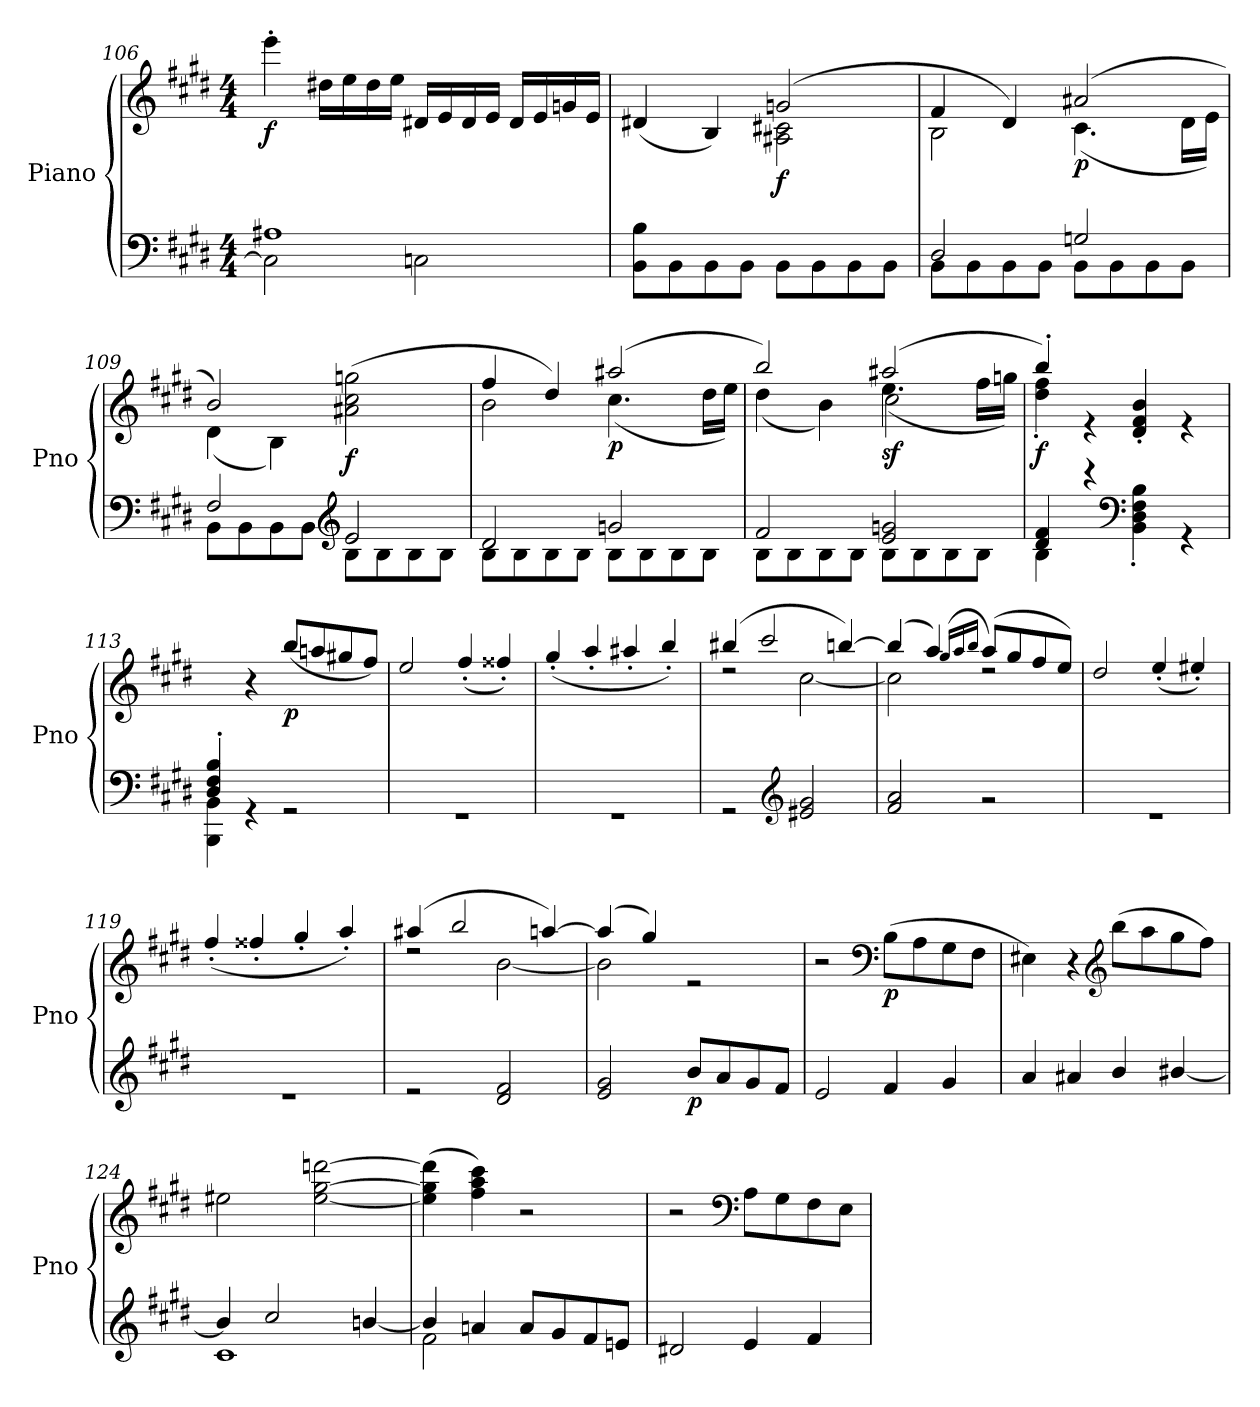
**kern	**kern	**dynam
*part1	*part1	*part1
*staff2	*staff1	*staff1/2
*I"Piano	*	*
*I'Pno	*	*
!!LO:LB:g=z
*clefF4	*clefG2	*
*k[f#c#g#d#]	*k[f#c#g#d#]	*
*M4/4	*M4/4	*
=106	=106	=106
*^	*	*
*	*^	*	*
!	!	!	!	!LO:DY:b
1ryy	1A#X	2C\]	4eee'\	f
.	.	.	16dd#X\LL	.
.	.	.	16ee\	.
.	.	.	16dd#\	.
.	.	.	16ee\JJ	.
.	.	2Cn\	16d#X/LL	.
.	.	.	16e/	.
.	.	.	16d#/	.
.	.	.	16e/JJ	.
.	.	.	16d#/LL	.
.	.	.	16e/	.
.	.	.	16gn/	.
.	.	.	16e/JJ	.
*	*v	*v	*	*
=107	=107	=107	=107
*	*	*^	*
1ryy	8BB\ 8B\L	(4d#X/	2ryy	.
.	8BB\	.	.	.
.	8BB\	4B/)	.	.
.	8BB\J	.	.	.
!	!	!	!	!LO:DY:b
.	8BB\L	(2gn/	2A#X\ 2c#X\	f
.	8BB\	.	.	.
.	8BB\	.	.	.
.	8BB\J	.	.	.
=108	=108	=108	=108	=108
*	*^	*	*	*
1ryy	2D#/	8BB\L	4f#/	2B\	.
.	.	8BB\	.	.	.
.	.	8BB\	4d#/)	.	.
.	.	8BB\J	.	.	.
!	!	!	!	!	!LO:DY:b
.	2Gn/	8BB\L	(2a#X/	(4.c#\	p
.	.	8BB\	.	.	.
.	.	8BB\	.	.	.
.	.	8BB\J	.	16d#\LL	.
.	.	.	.	16e\JJ)	.
=109	=109	=109	=109	=109	=109
1ryy	2F#/	8BB\L	2b/)	(4d#\	.
.	.	8BB\	.	.	.
.	.	8BB\	.	4B\)	.
.	.	8BB\J	.	.	.
*clefG2	*	*	*	*	*
!	!	!	!	!	!LO:DY:b
.	2e/	8B\L	(>2a#X\ 2cc#\ 2ggn\	2ryy	f
.	.	8B\	.	.	.
.	.	8B\	.	.	.
.	.	8B\J	.	.	.
!!LO:LB:g=z	!!
=110	=110	=110	=110	=110	=110
1ryy	2d#/	8B\L	4ff#/	2b\	.
.	.	8B\	.	.	.
.	.	8B\	4dd#/)	.	.
.	.	8B\J	.	.	.
!	!	!	!	!	!LO:DY:b
.	2gn/	8B\L	(2aa#X/	(4.cc#\	p
.	.	8B\	.	.	.
.	.	8B\	.	.	.
.	.	8B\J	.	16dd#\LL	.
.	.	.	.	16ee\JJ)	.
=111	=111	=111	=111	=111	=111
*	*	*	*	*^	*
1ryy	2f#/	8B\L	2bb/)	(4dd#\	2ryy	.
.	.	8B\	.	.	.	.
.	.	8B\	.	4b\)	.	.
.	.	8B\J	.	.	.	.
!	!	!	!	!	!	!LO:DY:b
.	2e/ 2gn/	8B\L	(2aa#X/	(>4.ee\	2cc#\	sf
.	.	8B\	.	.	.	.
.	.	8B\	.	.	.	.
.	.	8B\J	.	16ff#\LL	.	.
.	.	.	.	16ggn\JJ)	.	.
*	*	*	*	*v	*v	*
=112	=112	=112	=112	=112	=112
!	!	!	!	!	!LO:DY:b
1ryy	4d#/' 4f#/'	4B'\	4bb'/)	4dd#\' 4ff#\'	f
.	4rccc	2.ryy	4re	2.ryy	.
*clefF4	*	*	*	*	*
.	4BB\' 4D#\' 4F#\' 4B\'	.	4d#/' 4f#/' 4b/'	.	.
.	4rGG	.	4re	.	.
*	*	*	*v	*v	*
=113	=113	=113	=113	=113
4D#/' 4F#/' 4B/'	1ryy	4BBB\' 4BB\'	4ryy	.
2.ryy	.	4r	4r	.
!	!	!	!	!LO:DY:b
.	.	2r	(8bb/L	p
.	.	.	8aan/	.
.	.	.	8gg#X/	.
.	.	.	8ff#/J)	.
*	*v	*v	*	*
=114	=114	=114	=114
1ryy	1r	2ee/	.
.	.	(4ff#'/	.
.	.	4ff##X'/)	.
!!LO:LB:g=z
=115	=115	=115	=115
1ryy	1r	(4gg#'/	.
.	.	4aa'/	.
.	.	4aa#X'/	.
.	.	4bb'/)	.
!!LO:LB:g=z
=116	=116	=116	=116
*	*	*^	*
1ryy	2r	(4bb#X/	2rdd	.
.	.	2ccc#/	.	.
*clefG2	*	*	*	*
.	2e#X/ 2g#/	.	[2cc#\	.
.	.	[4bbn/)	.	.
=117	=117	=117	=117	=117
1ryy	2f#/ 2a/	(4bb/]	2cc#\]	.
.	.	4aa/)	.	.
.	.	(16qgg#/LL	.	.
.	.	16qaa/	.	.
.	.	16qbb/JJ	.	.
.	2r	(8aa/L)	2rdd	.
.	.	8gg#/	.	.
.	.	8ff#/	.	.
.	.	8ee/J)	.	.
*	*	*v	*v	*
=118	=118	=118	=118
1ryy	1r	2dd#/	.
.	.	(4ee'/	.
.	.	4ee#X'/)	.
=119	=119	=119	=119
1ryy	1r	(4ff#'/	.
.	.	4ff##X'/	.
.	.	4gg#'/	.
.	.	4aa'/)	.
=120	=120	=120	=120
*	*	*^	*
1ryy	2r	(4aa#X/	2rdd	.
.	.	2bb/	.	.
.	2d#/ 2f#/	.	[2b\	.
.	.	[4aan/)	.	.
=121	=121	=121	=121	=121
1ryy	2e/ 2g#/	(4aa/]	2b\]	.
.	.	4gg#/)	.	.
!	!	!	!	!LO:DY:b=2
.	8b/L	2re	2ryy	p
.	8a/	.	.	.
.	8g#/	.	.	.
.	8f#/J	.	.	.
*	*	*v	*v	*
!!LO:PB:g=z
=122	=122	=122	=122
1ryy	2e/	2r	.
*	*	*clefF4	*
!	!	!	!LO:DY:b
.	4f#/	(8B\L	p
.	.	8A\	.
.	4g#/	8G#\	.
.	.	8F#\J	.
!!LO:LB:g=z
=123	=123	=123	=123
1ryy	4a/	4E#X\)	.
.	4a#X/	4r	.
*	*	*clefG2	*
.	4b/	(8bb\L	.
.	.	8aa\	.
.	[4b#X/	8gg#\	.
.	.	8ff#\J)	.
=124	=124	=124	=124
*	*^	*	*
1ryy	4b#/]	1c#	2ee#X\	.
.	2cc#/	.	.	.
.	.	.	[2ee#\ [2gg#\ [2dddn\	.
.	[4bn/	.	.	.
=125	=125	=125	=125	=125
1ryy	4b/]	2f#\	(4ee#\] 4gg#\] 4ddd\]	.
.	4an/	.	4ff#\ 4aa\ 4ccc#\)	.
.	8a/L	2ryy	2r	.
.	8g#/	.	.	.
.	8f#/	.	.	.
.	8en/J	.	.	.
*	*v	*v	*	*
=126	=126	=126	=126
1ryy	2d#X/	2r	.
*	*	*clefF4	*
.	4e/	8A\L	.
.	.	8G#\	.
.	4f#/	8F#\	.
.	.	8E\J	.
*v	*v	*	*
=	=	=
*-	*-	*-
